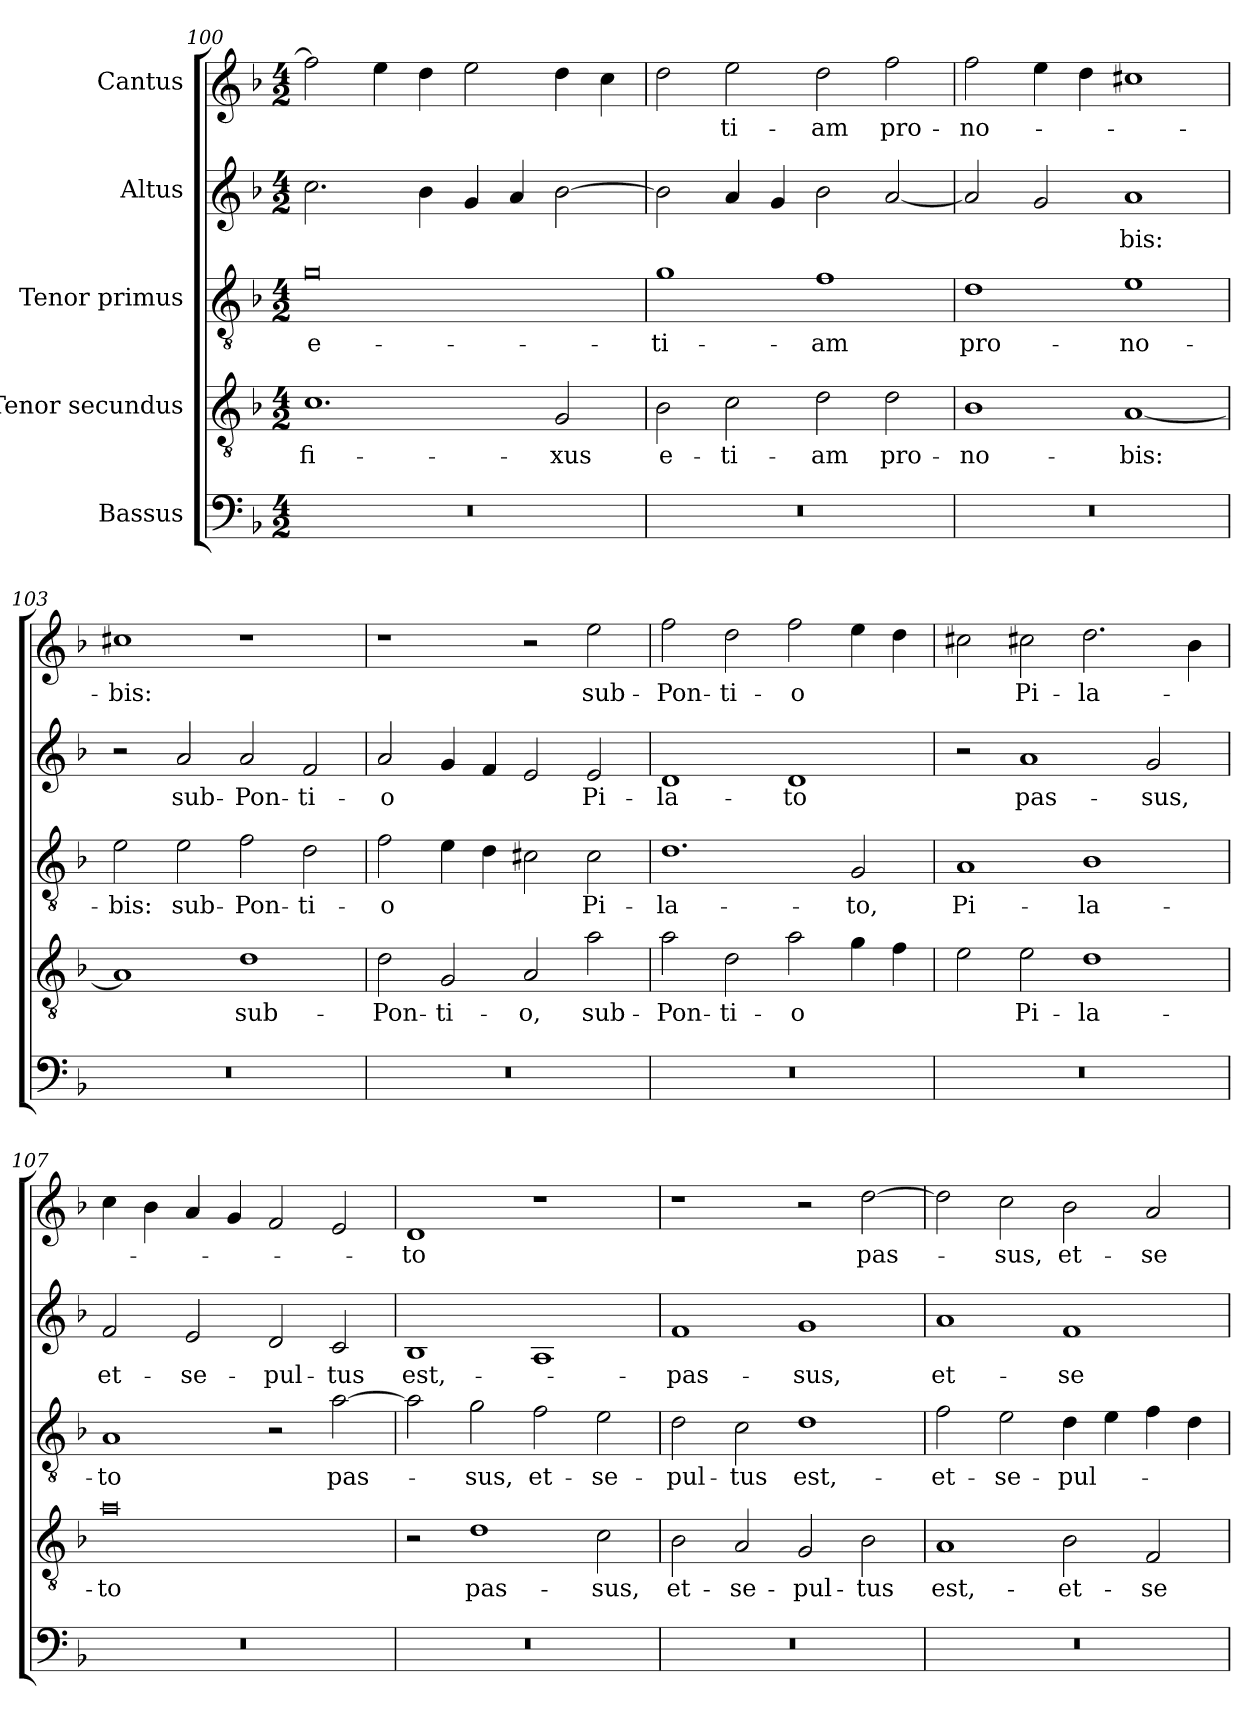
**kern	**kern	**text	**kern	**text	**kern	**text	**kern	**text
*part5	*part4	*part4	*part3	*part3	*part2	*part2	*part1	*part1
*staff5	*staff4	*staff4	*staff3	*staff3	*staff2	*staff2	*staff1	*staff1
*I"Bassus	*I"Tenor secundus	*	*I"Tenor primus	*	*I"Altus	*	*I"Cantus	*
*clefF4	*clefGv2	*	*clefGv2	*	*clefG2	*	*clefG2	*
*k[b-]	*k[b-]	*	*k[b-]	*	*k[b-]	*	*k[b-]	*
*M4/2	*M4/2	*	*M4/2	*	*M4/2	*	*M4/2	*
=100	=100	=100	=100	=100	=100	=100	=100	=100
0r	1.c\	-fi-	0g\	e-	2.cc\	.	2ff\]	.
.	.	.	.	.	.	.	4ee\	.
.	.	.	.	.	4b-\	.	4dd\	.
.	.	.	.	.	4g/	.	2ee\	.
.	.	.	.	.	4a/	.	.	.
.	2G/	-xus	.	.	[2b-\	.	4dd\	.
.	.	.	.	.	.	.	4cc\	.
=101	=101	=101	=101	=101	=101	=101	=101	=101
0r	2B-\	e-	1g\	-ti-	2b-\]	.	2dd\	.
.	2c\	-ti-	.	.	4a/	.	2ee\	-ti-
.	.	.	.	.	4g/	.	.	.
.	2d\	-am	1f\	-am	2b-\	.	2dd\	-am
.	2d\	pro-	.	.	[2a/	.	2ff\	pro-
=102	=102	=102	=102	=102	=102	=102	=102	=102
0r	1B-\	no-	1d\	pro-	2a/]	.	2ff\	no-
.	.	.	.	.	2g/	.	4ee\	.
.	.	.	.	.	.	.	4dd\	.
.	[1A/	-bis:	1e\	no-	1a/	-bis:	1cc#X\	.
=103	=103	=103	=103	=103	=103	=103	=103	=103
0r	1A/]	.	2e\	-bis:	2r	.	1cc#X\	-bis:
.	.	.	2e\	sub-	2a/	sub-	.	.
.	1d\	sub-	2f\	Pon-	2a/	Pon-	1r	.
.	.	.	2d\	-ti-	2f/	-ti-	.	.
=104	=104	=104	=104	=104	=104	=104	=104	=104
0r	2d\	Pon-	2f\	-o	2a/	-o	1r	.
.	2G/	-ti-	4e\	.	4g/	.	.	.
.	.	.	4d\	.	4f/	.	.	.
.	2A/	-o,	2c#X\	.	2e/	.	2r	.
.	2a\	sub-	2c#\	Pi-	2e/	Pi-	2ee\	sub-
=105	=105	=105	=105	=105	=105	=105	=105	=105
0r	2a\	Pon-	1.d\	-la-	1d/	-la-	2ff\	Pon-
.	2d\	-ti-	.	.	.	.	2dd\	-ti-
.	2a\	-o	.	.	1d/	-to	2ff\	-o
.	4g\	.	2G/	-to,	.	.	4ee\	.
.	4f\	.	.	.	.	.	4dd\	.
=106	=106	=106	=106	=106	=106	=106	=106	=106
0r	2e\	.	1A/	Pi-	2r	.	2cc#X\	.
.	2e\	Pi-	.	.	1a/	pas-	2cc#X\	Pi-
.	1d\	-la-	1B-\	-la-	.	.	2.dd\	-la-
.	.	.	.	.	2g/	-sus,	.	.
.	.	.	.	.	.	.	4b-\	.
=107	=107	=107	=107	=107	=107	=107	=107	=107
0r	0a\	-to	1A/	-to	2f/	et-	4cc\	.
.	.	.	.	.	.	.	4b-\	.
.	.	.	.	.	2e/	se-	4a/	.
.	.	.	.	.	.	.	4g/	.
.	.	.	2r	.	2d/	-pul-	2f/	.
.	.	.	[2a\	pas-	2c/	-tus	2e/	.
=108	=108	=108	=108	=108	=108	=108	=108	=108
0r	2r	.	2a\]	.	1B-/	est,-	1d/	-to
.	1d\	pas-	2g\	-sus,	.	.	.	.
.	.	.	2f\	et-	1A/	.	1r	.
.	2c\	-sus,	2e\	se-	.	.	.	.
=109	=109	=109	=109	=109	=109	=109	=109	=109
0r	2B-\	et-	2d\	-pul-	1f/	pas-	1r	.
.	2A/	se-	2c\	-tus	.	.	.	.
.	2G/	-pul-	1d\	est,-	1g/	-sus,	2r	.
.	2B-\	-tus	.	.	.	.	[2dd\	pas-
=110	=110	=110	=110	=110	=110	=110	=110	=110
0r	1A/	est,-	2f\	et-	1a/	et-	2dd\]	.
.	.	.	2e\	se-	.	.	2cc\	-sus,
.	2B-\	et-	4d\	-pul-	1f/	se-	2b-\	et-
.	.	.	4e\	.	.	.	.	.
.	2F/	se-	4f\	.	.	.	2a/	se-
.	.	.	4d\	.	.	.	.	.
=	=	=	=	=	=	=	=	=
*-	*-	*-	*-	*-	*-	*-	*-	*-
